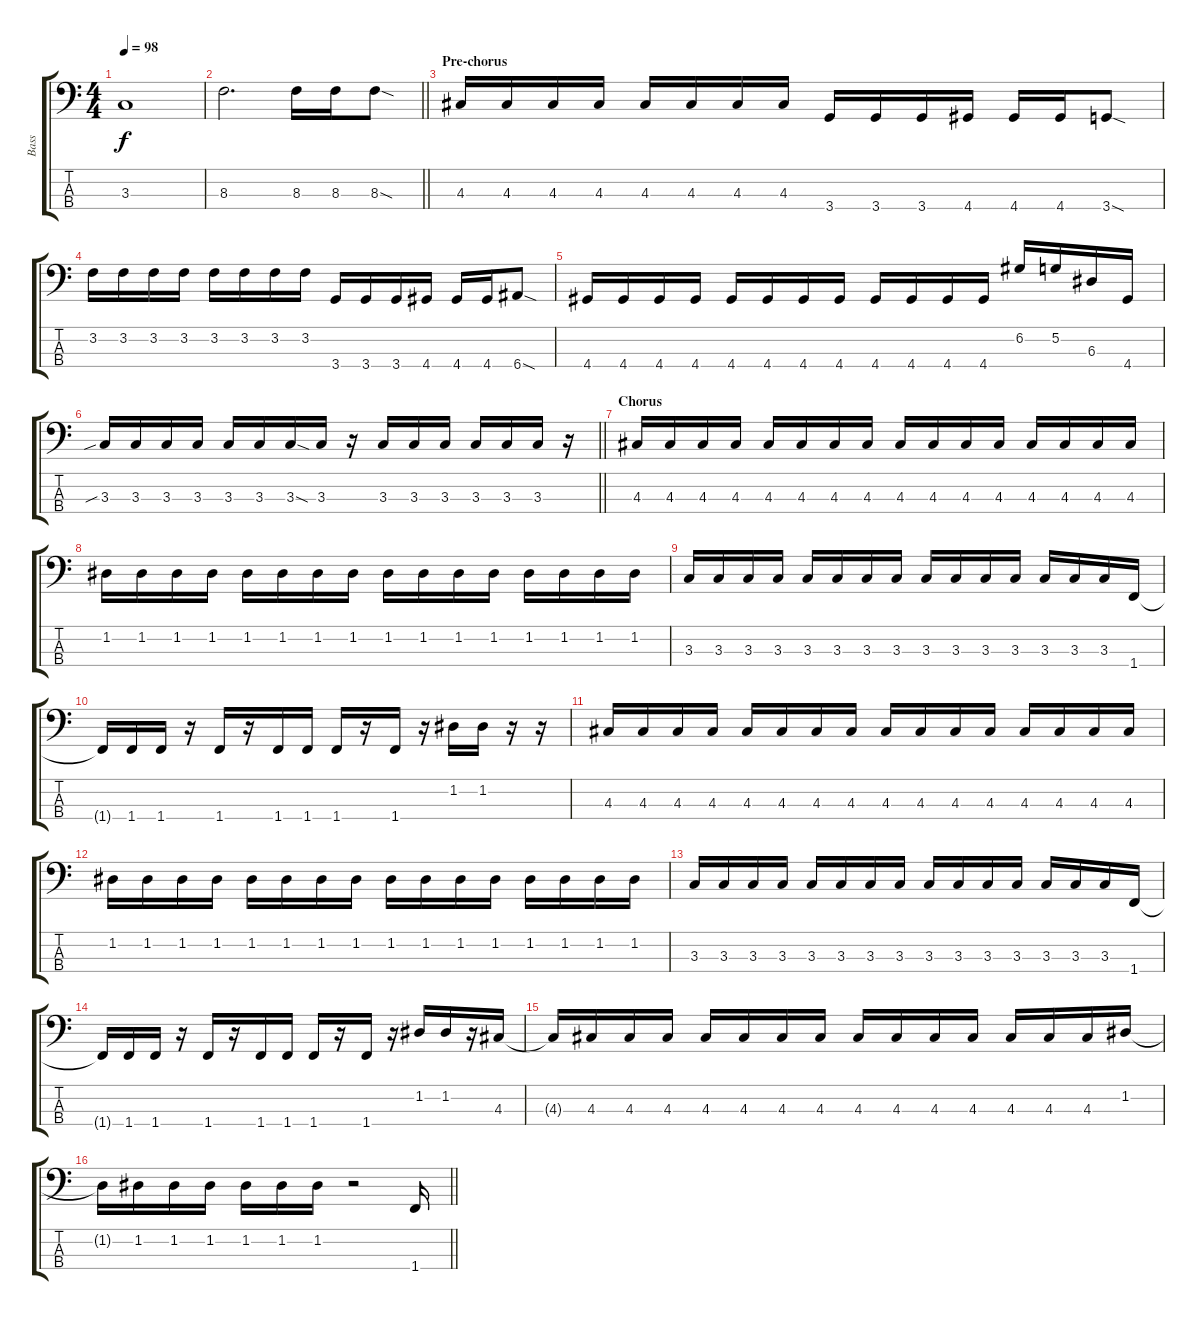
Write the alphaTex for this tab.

\track ("Bass" "Bass") {instrument electricbassfinger}
\staff {score tabs}
\tuning (G2 D2 A1 E1) {hide}
\ts (4 4)
\tempo 98
\clef f4
\ks c
3.3.1{dy f} |
\barLineRight lightlight
8.3.2{d} 8.3.16 8.3.16 8.3{sod}.8 |
\section ("" "Pre-chorus")
4.3.16 4.3.16 4.3.16 4.3.16 4.3.16 4.3.16 4.3.16 4.3.16 3.4.16 3.4.16 3.4.16 4.4.16 4.4.16 4.4.16 3.4{sod}.8 |
3.2.16 3.2.16 3.2.16 3.2.16 3.2.16 3.2.16 3.2.16 3.2.16 3.4.16 3.4.16 3.4.16 4.4.16 4.4.16 4.4.16 6.4{sod}.8 |
4.4.16 4.4.16 4.4.16 4.4.16 4.4.16 4.4.16 4.4.16 4.4.16 4.4.16 4.4.16 4.4.16 4.4.16 6.2.16 5.2.16 6.3.16 4.4.16 |
\barLineRight lightlight
3.3{sib}.16 3.3.16 3.3.16 3.3.16 3.3.16 3.3.16 3.3{sod}.16 3.3.16 r.16 3.3.16 3.3.16 3.3.16 3.3.16 3.3.16 3.3.16 r.16 |
\section ("" "Chorus")
4.3.16 4.3.16 4.3.16 4.3.16 4.3.16 4.3.16 4.3.16 4.3.16 4.3.16 4.3.16 4.3.16 4.3.16 4.3.16 4.3.16 4.3.16 4.3.16 |
1.2.16 1.2.16 1.2.16 1.2.16 1.2.16 1.2.16 1.2.16 1.2.16 1.2.16 1.2.16 1.2.16 1.2.16 1.2.16 1.2.16 1.2.16 1.2.16 |
3.3.16 3.3.16 3.3.16 3.3.16 3.3.16 3.3.16 3.3.16 3.3.16 3.3.16 3.3.16 3.3.16 3.3.16 3.3.16 3.3.16 3.3.16 1.4.16 |
1.4{t}.16 1.4.16 1.4.16 r.16 1.4.16 r.16 1.4.16 1.4.16 1.4.16 r.16 1.4.16 r.16 1.2.16 1.2.16 r.16 r.16 |
4.3.16 4.3.16 4.3.16 4.3.16 4.3.16 4.3.16 4.3.16 4.3.16 4.3.16 4.3.16 4.3.16 4.3.16 4.3.16 4.3.16 4.3.16 4.3.16 |
1.2.16 1.2.16 1.2.16 1.2.16 1.2.16 1.2.16 1.2.16 1.2.16 1.2.16 1.2.16 1.2.16 1.2.16 1.2.16 1.2.16 1.2.16 1.2.16 |
3.3.16 3.3.16 3.3.16 3.3.16 3.3.16 3.3.16 3.3.16 3.3.16 3.3.16 3.3.16 3.3.16 3.3.16 3.3.16 3.3.16 3.3.16 1.4.16 |
1.4{t}.16 1.4.16 1.4.16 r.16 1.4.16 r.16 1.4.16 1.4.16 1.4.16 r.16 1.4.16 r.16 1.2.16 1.2.16 r.16 4.3.16 |
4.3{t}.16 4.3.16 4.3.16 4.3.16 4.3.16 4.3.16 4.3.16 4.3.16 4.3.16 4.3.16 4.3.16 4.3.16 4.3.16 4.3.16 4.3.16 1.2.16 |
\barLineRight lightlight
1.2{t}.16 1.2.16 1.2.16 1.2.16 1.2.16 1.2.16 1.2.16 r.2 1.4.16
